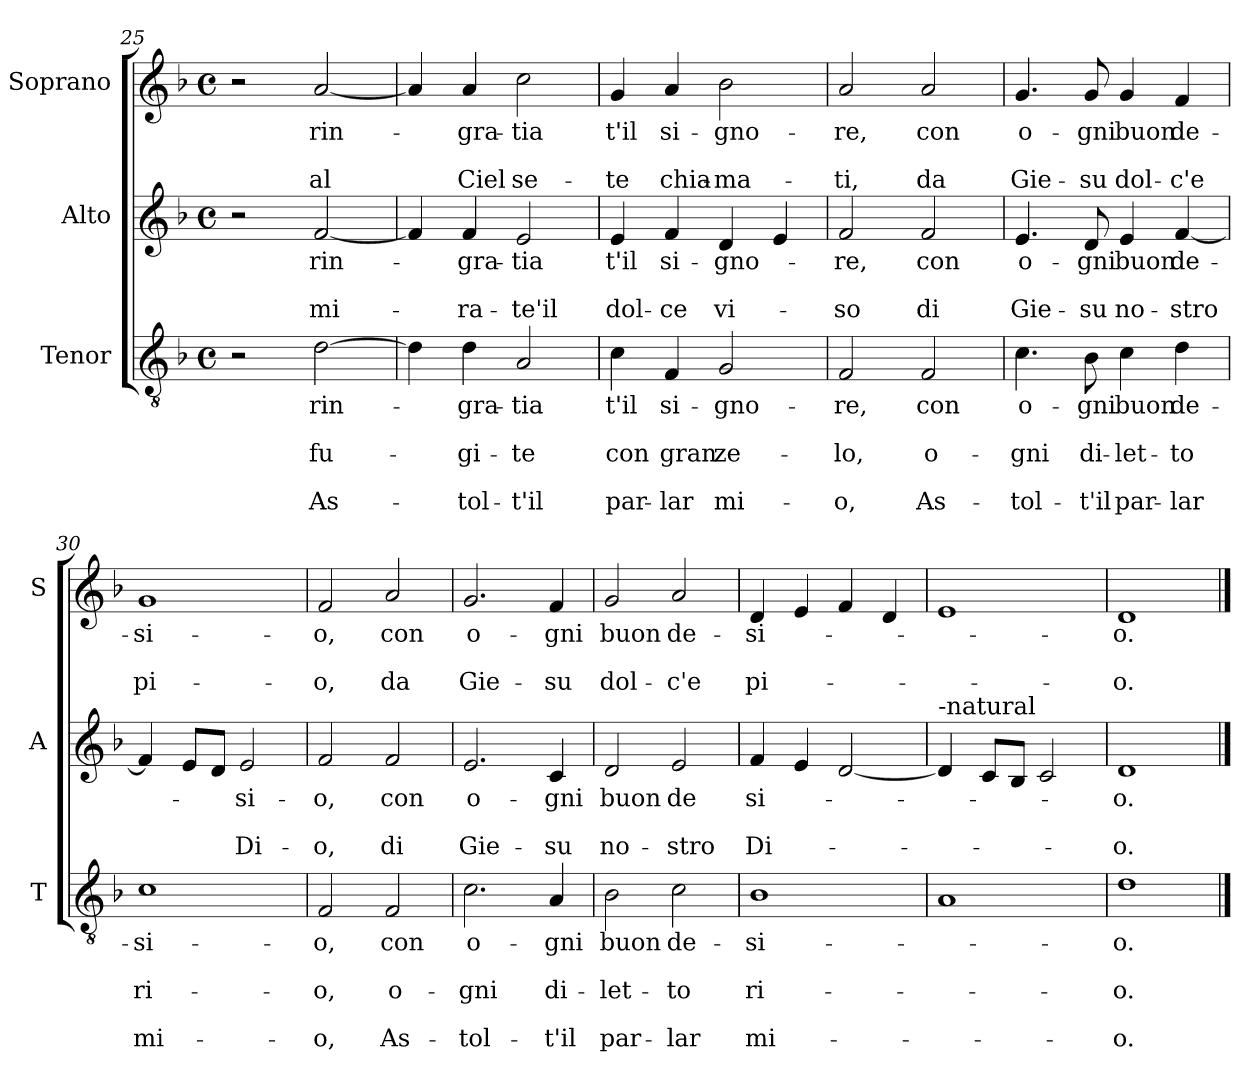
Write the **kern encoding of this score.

**kern	**text	**text	**text	**text	**text	**kern	**text	**text	**text	**kern	**text	**text	**text
*part3	*part3	*part3	*part3	*part3	*part3	*part2	*part2	*part2	*part2	*part1	*part1	*part1	*part1
*staff3	*staff3	*staff3	*staff3	*staff3	*staff3	*staff2	*staff2	*staff2	*staff2	*staff1	*staff1	*staff1	*staff1
*I"Tenor	*	*	*	*	*	*I"Alto	*	*	*	*I"Soprano	*	*	*
*I'T	*	*	*	*	*	*I'A	*	*	*	*I'S	*	*	*
*clefGv2	*	*	*	*	*	*clefG2	*	*	*	*clefG2	*	*	*
*k[b-]	*	*	*	*	*	*k[b-]	*	*	*	*k[b-]	*	*	*
*F:	*	*	*	*	*	*F:	*	*	*	*F:	*	*	*
*M4/4	*	*	*	*	*	*M4/4	*	*	*	*M4/4	*	*	*
*met(c)	*	*	*	*	*	*met(c)	*	*	*	*met(c)	*	*	*
=25	=25	=25	=25	=25	=25	=25	=25	=25	=25	=25	=25	=25	=25
2r	.	.	.	.	.	2r	.	.	.	2r	.	.	.
!	!LO:LY:b	!	!LO:LY:b	!	!LO:LY:b	!	!LO:LY:b	!	!LO:LY:b	!	!LO:LY:b	!	!LO:LY:b
[2d\	rin-	.	fu-	.	As-	[2f/	rin-	.	mi-	[2a/	rin-	.	al
!!LO:PB:g=z
=26	=26	=26	=26	=26	=26	=26	=26	=26	=26	=26	=26	=26	=26
4d\]	.	.	.	.	.	4f/]	.	.	.	4a/]	.	.	.
!	!LO:LY:b	!	!LO:LY:b	!	!LO:LY:b	!	!LO:LY:b	!	!LO:LY:b	!	!LO:LY:b	!	!LO:LY:b
4d\	-gra-	.	-gi-	.	-tol-	4f/	-gra-	.	-ra-	4a/	-gra-	.	Ciel
!	!LO:LY:b	!	!LO:LY:b	!	!LO:LY:b	!	!LO:LY:b	!	!LO:LY:b	!	!LO:LY:b	!	!LO:LY:b
2A/	-tia	.	-te	.	-t'il	2e/	-tia	.	-te'il	2cc\	-tia	.	se-
=27	=27	=27	=27	=27	=27	=27	=27	=27	=27	=27	=27	=27	=27
!	!LO:LY:b	!	!LO:LY:b	!	!LO:LY:b	!	!LO:LY:b	!	!LO:LY:b	!	!LO:LY:b	!	!LO:LY:b
4c\	t'il	.	con	.	par-	4e/	t'il	.	dol-	4g/	t'il	.	-te
!	!LO:LY:b	!	!LO:LY:b	!	!LO:LY:b	!	!LO:LY:b	!	!LO:LY:b	!	!LO:LY:b	!	!LO:LY:b
4F/	si-	.	gran	.	-lar	4f/	si-	.	-ce	4a/	si-	.	chia-
!	!LO:LY:b	!	!LO:LY:b	!	!LO:LY:b	!	!LO:LY:b	!	!LO:LY:b	!	!LO:LY:b	!	!LO:LY:b
2G/	-gno-	.	ze-	.	mi-	4d/	-gno-	.	vi-	2b-\	-gno-	.	-ma-
.	.	.	.	.	.	4e/	.	.	.	.	.	.	.
=28	=28	=28	=28	=28	=28	=28	=28	=28	=28	=28	=28	=28	=28
!	!LO:LY:b	!	!LO:LY:b	!	!LO:LY:b	!	!LO:LY:b	!	!LO:LY:b	!	!LO:LY:b	!	!LO:LY:b
2F/	-re,	.	-lo,	.	-o,	2f/	-re,	.	-so	2a/	-re,	.	-ti,
!	!LO:LY:b	!	!LO:LY:b	!	!LO:LY:b	!	!LO:LY:b	!	!LO:LY:b	!	!LO:LY:b	!	!LO:LY:b
2F/	con	.	o-	.	As-	2f/	con	.	di	2a/	con	.	da
=29	=29	=29	=29	=29	=29	=29	=29	=29	=29	=29	=29	=29	=29
!	!LO:LY:b	!	!LO:LY:b	!	!LO:LY:b	!	!LO:LY:b	!	!LO:LY:b	!	!LO:LY:b	!	!LO:LY:b
4.c\	o-	.	-gni	.	-tol-	4.e/	o-	.	Gie-	4.g/	o-	.	Gie-
!	!LO:LY:b	!	!LO:LY:b	!	!LO:LY:b	!	!LO:LY:b	!	!LO:LY:b	!	!LO:LY:b	!	!LO:LY:b
8B-\	-gni	.	di-	.	-t'il	8d/	-gni	.	-su	8g/	-gni	.	-su
!	!LO:LY:b	!	!LO:LY:b	!	!LO:LY:b	!	!LO:LY:b	!	!LO:LY:b	!	!LO:LY:b	!	!LO:LY:b
4c\	buon	.	-let-	.	par-	4e/	buon	.	no-	4g/	buon	.	dol-
!	!LO:LY:b	!	!LO:LY:b	!	!LO:LY:b	!	!LO:LY:b	!	!LO:LY:b	!	!LO:LY:b	!	!LO:LY:b
4d\	de-	.	-to	.	-lar	[4f/	de-	.	-stro	4f/	de-	.	-c'e
=30	=30	=30	=30	=30	=30	=30	=30	=30	=30	=30	=30	=30	=30
!	!LO:LY:b	!	!LO:LY:b	!	!LO:LY:b	!	!	!	!	!	!LO:LY:b	!	!LO:LY:b
1c	-si-	.	ri-	.	mi-	4f/]	.	.	.	1g	-si-	.	pi-
.	.	.	.	.	.	8e/L	.	.	.	.	.	.	.
.	.	.	.	.	.	8d/J	.	.	.	.	.	.	.
!	!	!	!	!	!	!	!LO:LY:b	!	!LO:LY:b	!	!	!	!
.	.	.	.	.	.	2e/	-si-	.	Di-	.	.	.	.
!!LO:LB:g=z
=31	=31	=31	=31	=31	=31	=31	=31	=31	=31	=31	=31	=31	=31
!	!LO:LY:b	!	!LO:LY:b	!	!LO:LY:b	!	!LO:LY:b	!	!LO:LY:b	!	!LO:LY:b	!	!LO:LY:b
2F/	-o,	.	-o,	.	-o,	2f/	-o,	.	-o,	2f/	-o,	.	-o,
!	!LO:LY:b	!	!LO:LY:b	!	!LO:LY:b	!	!LO:LY:b	!	!LO:LY:b	!	!LO:LY:b	!	!LO:LY:b
2F/	con	.	o-	.	As-	2f/	con	.	di	2a/	con	.	da
=32	=32	=32	=32	=32	=32	=32	=32	=32	=32	=32	=32	=32	=32
!	!LO:LY:b	!	!LO:LY:b	!	!LO:LY:b	!	!LO:LY:b	!	!LO:LY:b	!	!LO:LY:b	!	!LO:LY:b
2.c\	o-	.	-gni	.	-tol-	2.e/	o-	.	Gie-	2.g/	o-	.	Gie-
!	!LO:LY:b	!	!LO:LY:b	!	!LO:LY:b	!	!LO:LY:b	!	!LO:LY:b	!	!LO:LY:b	!	!LO:LY:b
4A/	-gni	.	di-	.	-t'il	4c/	-gni	.	-su	4f/	-gni	.	-su
=33	=33	=33	=33	=33	=33	=33	=33	=33	=33	=33	=33	=33	=33
!	!LO:LY:b	!	!LO:LY:b	!	!LO:LY:b	!	!LO:LY:b	!	!LO:LY:b	!	!LO:LY:b	!	!LO:LY:b
2B-\	buon	.	-let-	.	par-	2d/	buon	.	no-	2g/	buon	.	dol-
!	!LO:LY:b	!	!LO:LY:b	!	!LO:LY:b	!	!LO:LY:b	!	!LO:LY:b	!	!LO:LY:b	!	!LO:LY:b
2c\	de-	.	-to	.	-lar	2e/	de	.	-stro	2a/	de-	.	-c'e
=34	=34	=34	=34	=34	=34	=34	=34	=34	=34	=34	=34	=34	=34
!	!LO:LY:b	!	!LO:LY:b	!	!LO:LY:b	!	!LO:LY:b	!	!LO:LY:b	!	!LO:LY:b	!	!LO:LY:b
1B-	-si-	.	ri-	.	mi-	4f/	si-	.	Di-	4d/	-si-	.	pi-
.	.	.	.	.	.	4e/	.	.	.	4e/	.	.	.
.	.	.	.	.	.	[2d/	.	.	.	4f/	.	.	.
.	.	.	.	.	.	.	.	.	.	4d/	.	.	.
=35	=35	=35	=35	=35	=35	=35	=35	=35	=35	=35	=35	=35	=35
!	!	!	!	!	!	!LO:TX:a:t=-natural	!	!	!	!	!	!	!
1A	.	.	.	.	.	4d/]	.	.	.	1e	.	.	.
.	.	.	.	.	.	8c/L	.	.	.	.	.	.	.
.	.	.	.	.	.	8B-/J	.	.	.	.	.	.	.
.	.	.	.	.	.	2c/	.	.	.	.	.	.	.
=36	=36	=36	=36	=36	=36	=36	=36	=36	=36	=36	=36	=36	=36
!	!LO:LY:b	!	!LO:LY:b	!	!LO:LY:b	!	!LO:LY:b	!	!LO:LY:b	!	!LO:LY:b	!	!LO:LY:b
1d	-o.	.	-o.	.	-o.	1d	-o.	.	-o.	1d	-o.	.	-o.
==	==	==	==	==	==	==	==	==	==	==	==	==	==
*-	*-	*-	*-	*-	*-	*-	*-	*-	*-	*-	*-	*-	*-
